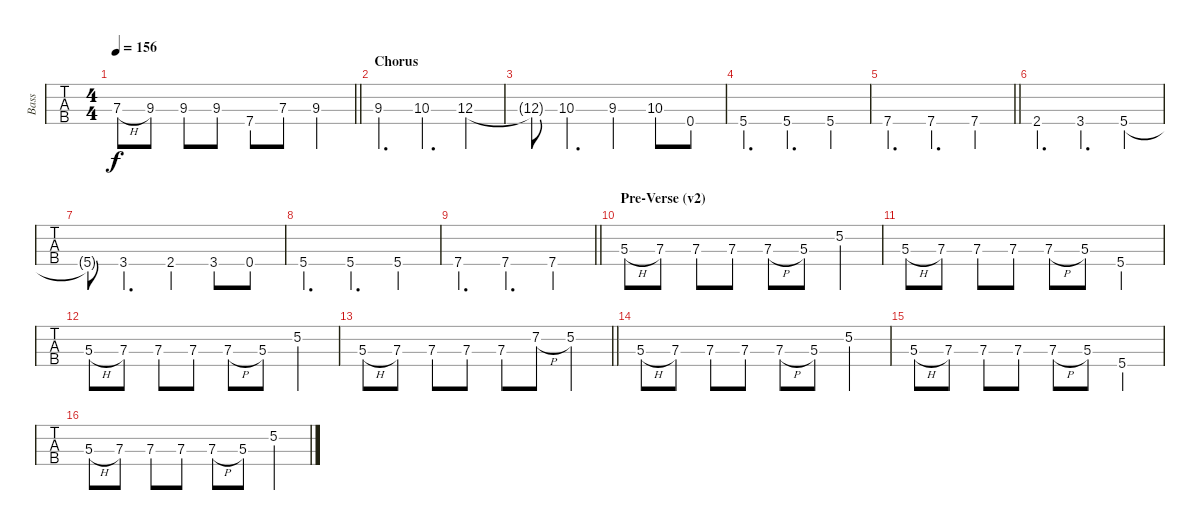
\track ("Bass" "Bass") {instrument electricbassfinger}
\staff {tabs}
\tuning (G2 D2 A1 E1) {hide}
\ts (4 4)
\tempo 156
\clef f4
\barLineRight lightlight
\ks c
7.3{h}.8{dy f} 9.3.8 9.3.8 9.3.8 7.4.8 7.3.8 9.3.4 |
\section ("" "Chorus")
9.3.4{d} 10.3.4{d} 12.3.4 |
12.3{t}.8 10.3.4{d} 9.3.4 10.3.8 0.4.8 |
5.4.4{d} 5.4.4{d} 5.4.4 |
\barLineRight lightlight
7.4.4{d} 7.4.4{d} 7.4.4 |
2.4.4{d} 3.4.4{d} 5.4.4 |
5.4{t}.8 3.4.4{d} 2.4.4 3.4.8 0.4.8 |
5.4.4{d} 5.4.4{d} 5.4.4 |
\barLineRight lightlight
7.4.4{d} 7.4.4{d} 7.4.4 |
\section ("" "Pre-Verse (v2)")
5.3{h}.8 7.3.8 7.3.8 7.3.8 7.3{h}.8 5.3.8 5.2.4 |
5.3{h}.8 7.3.8 7.3.8 7.3.8 7.3{h}.8 5.3.8 5.4.4 |
5.3{h}.8 7.3.8 7.3.8 7.3.8 7.3{h}.8 5.3.8 5.2.4 |
\barLineRight lightlight
5.3{h}.8 7.3.8 7.3.8 7.3.8 7.3.8 7.2{h}.8 5.2.4 |
5.3{h}.8 7.3.8 7.3.8 7.3.8 7.3{h}.8 5.3.8 5.2.4 |
5.3{h}.8 7.3.8 7.3.8 7.3.8 7.3{h}.8 5.3.8 5.4.4 |
5.3{h}.8 7.3.8 7.3.8 7.3.8 7.3{h}.8 5.3.8 5.2.4
